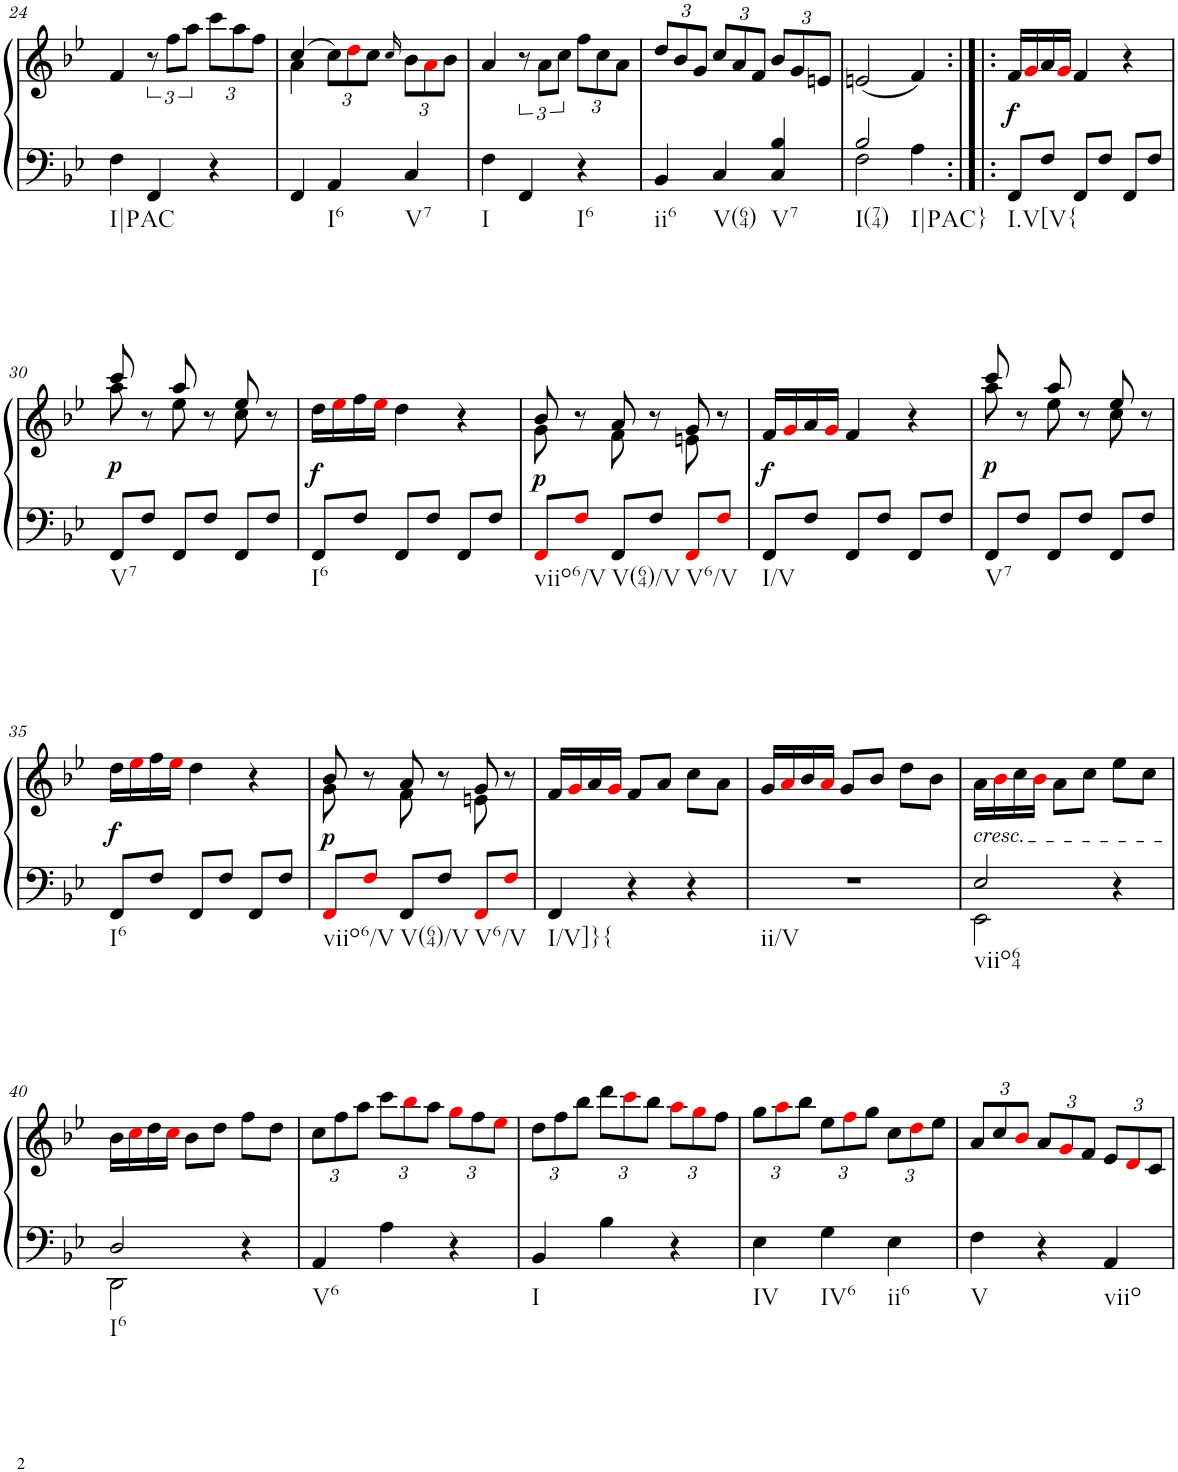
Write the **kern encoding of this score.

**kern	**kern	**dynam
*part1	*part1	*part1
*staff2	*staff1	*staff1/2
*I"Piano	*	*
*I'Pno.	*	*
!!LO:PB:g=z
*clefF4	*clefG2	*
*k[b-e-]	*k[b-e-]	*
*M3/4	*M3/4	*
=24	=24	=24
!LO:TX:b:t=I|PAC	!	!
4F\	4f/	.
4FF/	12r	.
.	12ff\L	.
.	12aa\J	.
*	*Xbrackettup	*
4r	12ccc\L	.
.	12aa\	.
.	12ff\J	.
=25	=25	=25
*	*^	*
4FF/	(4cc/	4a\	.
!LO:TX:b:t=I6	!	!	!
4AA/	12cc\L)	2ryy	.
.	12ddi\	.	.
.	12cc\J	.	.
.	16qcc/	.	.
!LO:TX:b:t=V7	!	!	!
4C/	12b-\L	.	.
.	12ai\	.	.
.	12b-\J	.	.
*	*v	*v	*
=26	=26	=26
!LO:TX:b:t=I	!	!
4F\	4a/	.
*	*brackettup	*
4FF/	12r	.
.	12a\L	.
.	12cc\J	.
*	*Xbrackettup	*
!LO:TX:b:t=I6	!	!
4r	12ff\L	.
.	12cc\	.
.	12a\J	.
=27	=27	=27
*^	*	*
!LO:TX:b:t=ii6	!	!	!
4BB-/	2ryy	12dd/L	.
.	.	12b-/	.
.	.	12g/J	.
!LO:TX:b:t=V(64)	!	!	!
4C/	.	12cc/L	.
.	.	12a/	.
.	.	12f/J	.
!LO:TX:b:t=V7	!	!	!
4B-/	4C/	12b-/L	.
.	.	12g/	.
.	.	12en/J	.
=28	=28	=28	=28
!LO:TX:b:t=I(74)	!	!	!
2B-/	2F\	(2en/	.
!LO:TX:b:t=I|PAC}	!	!	!
4A\	4ryy	4f/)	.
=29:|!|:	=29:|!|:	=29:|!|:	=29:|!|:
!LO:TX:b:t=I.V[V{	!	!	!
!	!	!	!LO:DY:b
*v	*v	*	*
8FF/L	16f/LL	f
.	16gi/	.
8F/J	16a/	.
.	16gi/JJ	.
8FF/L	4f/	.
8F/J	.	.
8FF/L	4r	.
8F/J	.	.
!!LO:LB:g=z
=30	=30	=30
*	*^	*
!LO:TX:b:t=V7	!	!	!
!	!	!	!LO:DY:b
8FF/L	8ccc/	8aa\	p
8F/J	8r	8ryy	.
8FF/L	8aa/	8ee-\	.
8F/J	8r	8ryy	.
8FF/L	8ee-/	8cc\	.
8F/J	8r	8ryy	.
=31	=31	=31	=31
!LO:TX:b:t=I6	!	!	!
!	!	!	!LO:DY:b
*	*v	*v	*
8FF/L	16dd\LL	f
.	16ee-i\	.
8F/J	16ff\	.
.	16ee-i\JJ	.
8FF/L	4dd\	.
8F/J	.	.
8FF/L	4r	.
8F/J	.	.
=32	=32	=32
*	*^	*
!LO:TX:b:t=viio6/V	!	!	!
!	!	!	!LO:DY:b
8FFi/L	8b-/	8g\	p
8Fi/J	8r	8ryy	.
!LO:TX:b:t=V(64)/V	!	!	!
8FF/L	8a/	8f\	.
8F/J	8r	8ryy	.
!LO:TX:b:t=V6/V	!	!	!
8FFi/L	8g/	8en\	.
8Fi/J	8r	8ryy	.
=33	=33	=33	=33
!LO:TX:b:t=I/V	!	!	!
!	!	!	!LO:DY:b
*	*v	*v	*
8FF/L	16f/LL	f
.	16gi/	.
8F/J	16a/	.
.	16gi/JJ	.
8FF/L	4f/	.
8F/J	.	.
8FF/L	4r	.
8F/J	.	.
=34	=34	=34
*	*^	*
!LO:TX:b:t=V7	!	!	!
!	!	!	!LO:DY:b
8FF/L	8ccc/	8aa\	p
8F/J	8r	8ryy	.
8FF/L	8aa/	8ee-\	.
8F/J	8r	8ryy	.
8FF/L	8ee-/	8cc\	.
8F/J	8r	8ryy	.
!!LO:LB:g=z
=35	=35	=35	=35
!LO:TX:b:t=I6	!	!	!
!	!	!	!LO:DY:b
*	*v	*v	*
8FF/L	16dd\LL	f
.	16ee-i\	.
8F/J	16ff\	.
.	16ee-i\JJ	.
8FF/L	4dd\	.
8F/J	.	.
8FF/L	4r	.
8F/J	.	.
=36	=36	=36
*	*^	*
!LO:TX:b:t=viio6/V	!	!	!
!	!	!	!LO:DY:b
8FFi/L	8b-/	8g\	p
8Fi/J	8r	8ryy	.
!LO:TX:b:t=V(64)/V	!	!	!
8FF/L	8a/	8f\	.
8F/J	8r	8ryy	.
!LO:TX:b:t=V6/V	!	!	!
8FFi/L	8g/	8en\	.
8Fi/J	8r	8ryy	.
=37	=37	=37	=37
!LO:TX:b:t=I/V]}{	!	!	!
*	*v	*v	*
4FF/	16f/LL	.
.	16gi/	.
.	16a/	.
.	16gi/JJ	.
4r	8f/L	.
.	8a/J	.
4r	8cc\L	.
.	8a\J	.
=38	=38	=38
!LO:TX:b:t=ii/V	!	!
2.r	16g/LL	.
.	16ai/	.
.	16b-/	.
.	16ai/JJ	.
.	8g/L	.
.	8b-/J	.
.	8dd\L	.
.	8b-\J	.
=39	=39	=39
*^	*	*
!	!	!LO:TX:b:i:t=cresc.	!
!LO:TX:b:t=viio64	!	!	!
2E-/	2EE-\	16a\LL	.
.	.	16b-i\	.
.	.	16cc\	.
.	.	16b-i\JJ	.
.	.	8a\L	.
.	.	8cc\J	.
4r	4ryy	8ee-\L	.
.	.	8cc\J	.
!!LO:LB:g=z
=40	=40	=40	=40
!LO:TX:b:t=I6	!	!	!
2D/	2DD\	16b-\LL	.
.	.	16cci\	.
.	.	16dd\	.
.	.	16cci\JJ	.
.	.	8b-\L	.
.	.	8dd\J	.
4r	4ryy	8ff\L	.
.	.	8dd\J	.
*v	*v	*	*
=41	=41	=41
!LO:TX:b:t=V6	!	!
4AA/	12cc\L	.
.	12ff\	.
.	12aa\J	.
4A\	12ccc\L	.
.	12bb-i\	.
.	12aa\J	.
4r	12ggi\L	.
.	12ff\	.
.	12ee-i\J	.
=42	=42	=42
!LO:TX:b:t=I	!	!
4BB-/	12dd\L	.
.	12ff\	.
.	12bb-\J	.
4B-\	12ddd\L	.
.	12ccci\	.
.	12bb-\J	.
4r	12aai\L	.
.	12ggi\	.
.	12ff\J	.
=43	=43	=43
!LO:TX:b:t=IV	!	!
4E-\	12gg\L	.
.	12aai\	.
.	12bb-\J	.
!LO:TX:b:t=IV6	!	!
4G\	12ee-\L	.
.	12ffi\	.
.	12gg\J	.
!LO:TX:b:t=ii6	!	!
4E-\	12cc\L	.
.	12ddi\	.
.	12ee-\J	.
=44	=44	=44
!LO:TX:b:t=V	!	!
4F\	12a/L	.
.	12cc/	.
.	12b-i/J	.
4r	12a/L	.
.	12gi/	.
.	12f/J	.
!LO:TX:b:t=viio	!	!
4AA/	12e-/L	.
.	12di/	.
.	12c/J	.
=	=	=
*-	*-	*-
